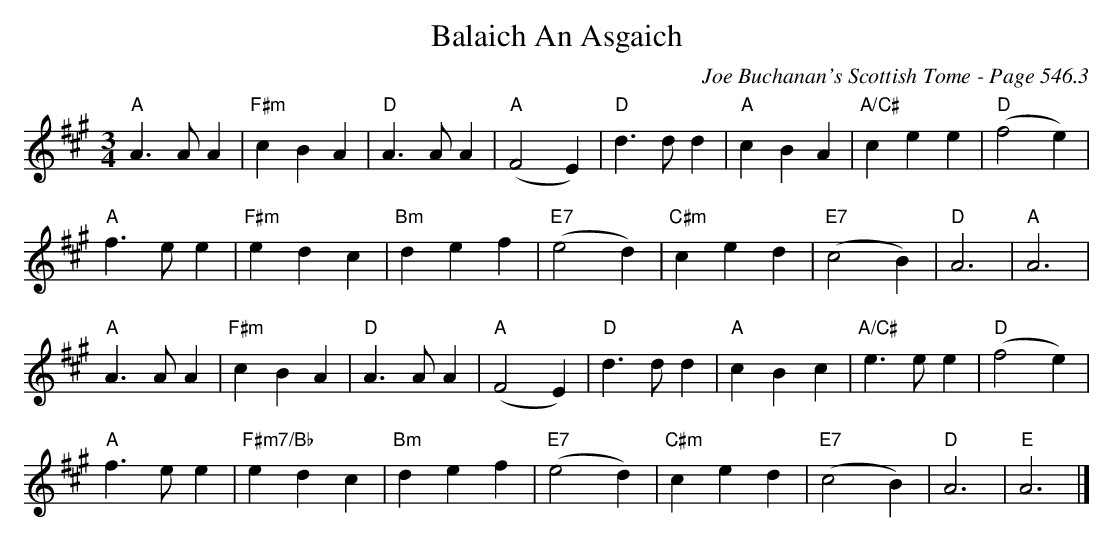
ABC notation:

X:1
T:Balaich An Asgaich
C:Joe Buchanan's Scottish Tome - Page 546.3
L:1/4
M:3/4
K:A
"A"A>A A | "F#m"c B A | "D"A>A A | "A"(F2 E) | "D"d>d d | "A"c B A | "A/C#"c e e | "D"(f2 e) |
"A"f>e e | "F#m"e d c | "Bm"d e f | "E7"(e2 d) | "C#m"c e d | "E7"(c2 B) | "D"A3 | "A"A3 |
"A"A>A A | "F#m"c B A | "D"A>A A | "A"(F2 E) | "D"d>d d | "A"c B c | "A/C#"e>e e | "D"(f2 e) |
"A"f>e e | "F#m7/Bb"e d c | "Bm"d e f | "E7"(e2 d) | "C#m"c e d | "E7"(c2 B) | "D"A3 | "E"A3 |]
